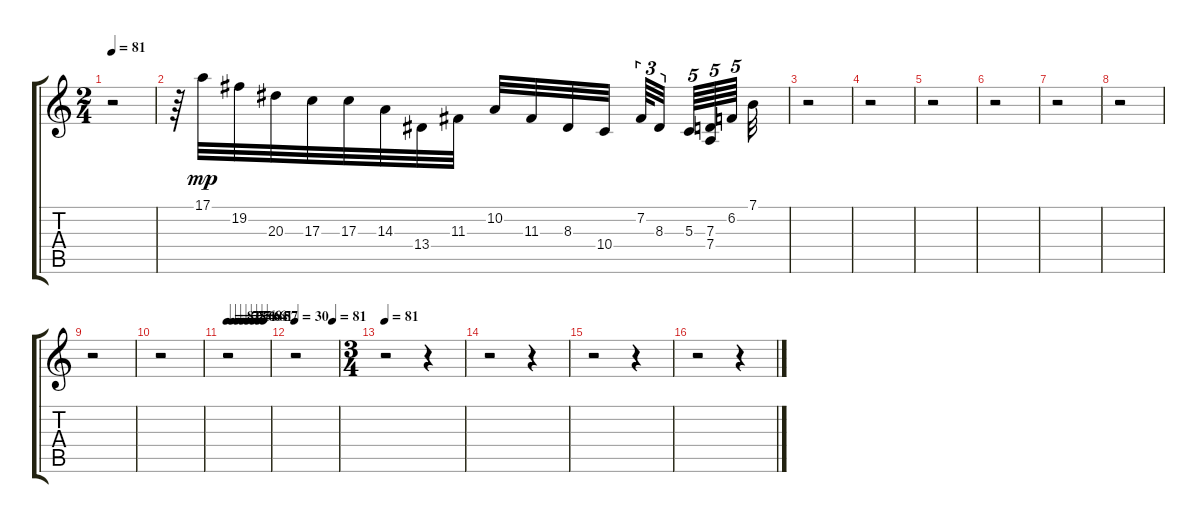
\track "" {instrument orchestralharp}
\staff {score tabs}
\tuning (E4 B3 G3 D3 A2 E2) {hide}
\ts (2 4)
\tempo 81
\clef g2
\ks c
r.2{dy f} |
r.64 17.1.32{dy mp} 19.2.32 20.3.32 17.3.32 17.3.32 14.3.32 13.4.32 11.3.32 10.2.32 11.3.32 8.3.32 10.4.32{beam splitsecondary} 7.2.64{tu (3 2)} 8.3.32{tu (3 2) beam splitsecondary} 5.3.64{tu (5 4)} (7.3 7.4).64{tu (5 4)} 6.2.64{tu (5 4) beam splitsecondary} 7.1.32 |
r.2 |
r.2 |
r.2 |
r.2 |
r.2 |
r.2 |
r.2 |
r.2 |
\tempo 81
\tempo (78 0.125)
\tempo (75 0.25)
\tempo (71 0.375)
\tempo (68 0.5)
\tempo (64 0.625)
\tempo (61 0.75)
\tempo (57 0.875)
r.2 |
\tempo 30
\tempo (81 0.875)
r.2 |
\ts (3 4)
\tempo 81
r.2 r.4 |
r.2 r.4 |
r.2 r.4 |
r.2 r.4
